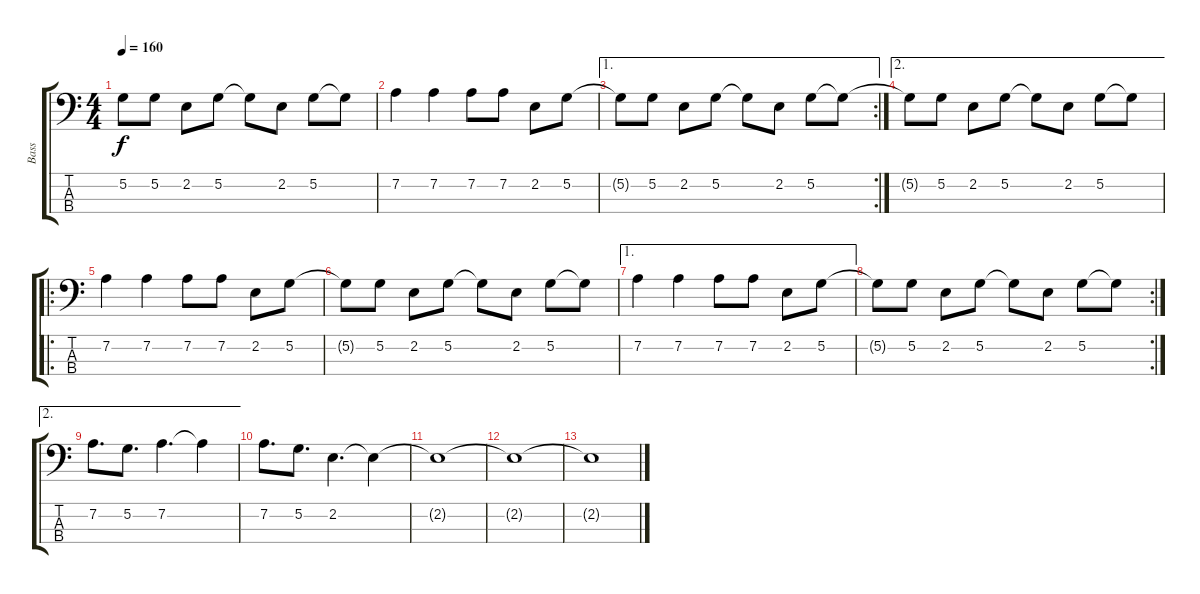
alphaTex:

\track ("Bass" "Bass") {instrument fretlessbass}
\staff {score tabs}
\tuning (G2 D2 A1 E1) {hide}
\ts (4 4)
\tempo 160
\clef f4
\ks c
5.2{t}.8{dy f} 5.2.8 2.2.8 5.2.8 5.2{t}.8 2.2.8 5.2.8 5.2{t}.8 |
7.2.4 7.2.4 7.2.8 7.2.8 2.2.8 5.2.8 |
\ae 1
\rc 2
5.2{t}.8 5.2.8 2.2.8 5.2.8 5.2{t}.8 2.2.8 5.2.8 5.2{t}.8 |
\ae 2
5.2{t}.8 5.2.8 2.2.8 5.2.8 5.2{t}.8 2.2.8 5.2.8 5.2{t}.8 |
\ro
7.2.4 7.2.4 7.2.8 7.2.8 2.2.8 5.2.8 |
5.2{t}.8 5.2.8 2.2.8 5.2.8 5.2{t}.8 2.2.8 5.2.8 5.2{t}.8 |
\ae 1
7.2.4 7.2.4 7.2.8 7.2.8 2.2.8 5.2.8 |
\rc 2
5.2{t}.8 5.2.8 2.2.8 5.2.8 5.2{t}.8 2.2.8 5.2.8 5.2{t}.8 |
\ae 2
7.2.8{d} 5.2.8{d} 7.2.4{d} 7.2{t}.4 |
7.2.8{d} 5.2.8{d} 2.2.4{d} 2.2{t}.4 |
2.2{t}.1 |
2.2{t}.1 |
2.2{t}.1
